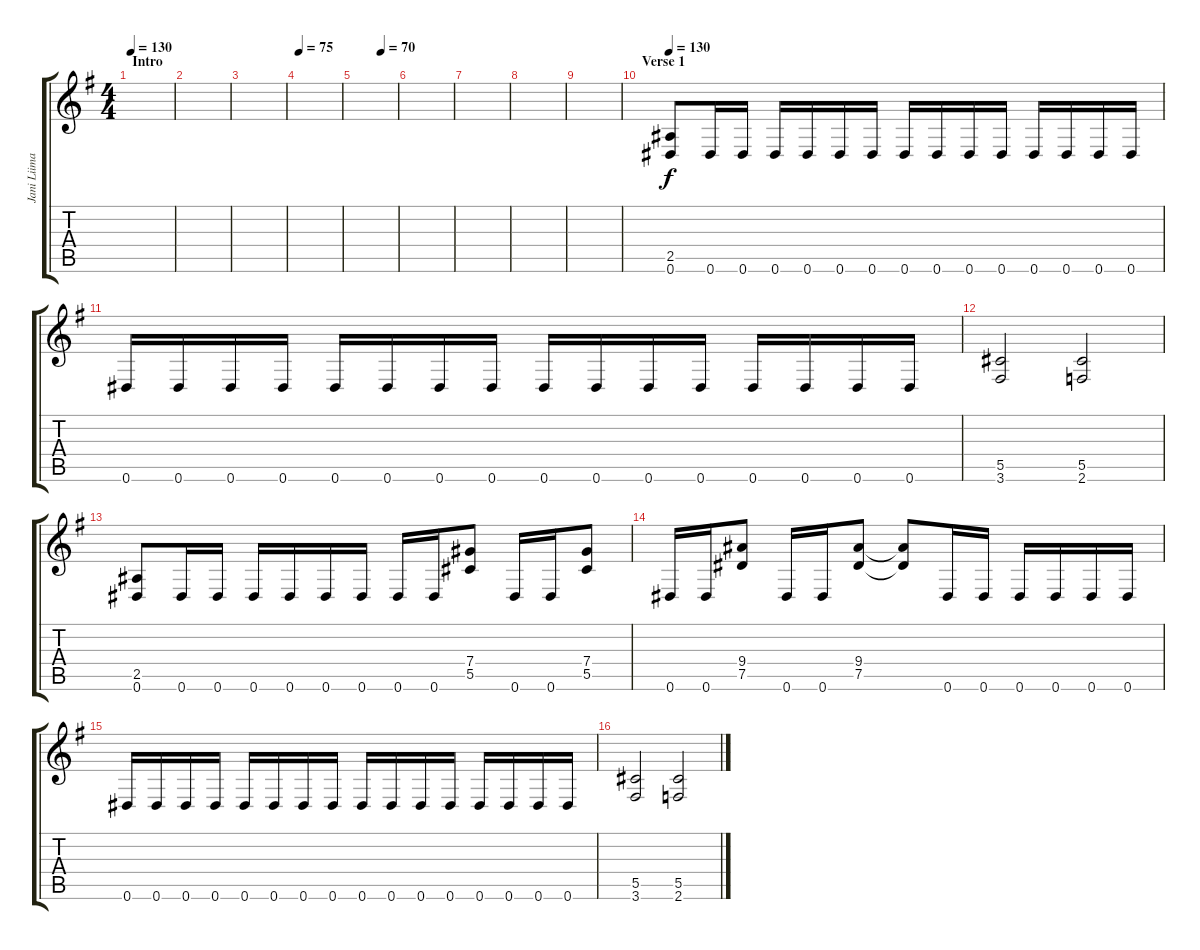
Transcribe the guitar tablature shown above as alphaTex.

\track ("Jani Liimatainen" "Jani Liima") {instrument distortionguitar}
\staff {score tabs}
\tuning (Eb4 Bb3 Gb3 Db3 Ab2 Eb2) {hide}
\ts (4 4)
\section ("" "Intro")
\tempo 130
\tempo 75
\tempo 130
\clef g2
\ks eminor
|
|
|
\tempo 75
|
\tempo (70 0.625)
|
|
|
|
|
\section ("" "Verse 1")
\tempo 130
(2.5 0.6).8 0.6.16 0.6.16 0.6.16 0.6.16 0.6.16 0.6.16 0.6.16 0.6.16 0.6.16 0.6.16 0.6.16 0.6.16 0.6.16 0.6.16 |
0.6.16 0.6.16 0.6.16 0.6.16 0.6.16 0.6.16 0.6.16 0.6.16 0.6.16 0.6.16 0.6.16 0.6.16 0.6.16 0.6.16 0.6.16 0.6.16 |
(5.5 3.6).2 (5.5 2.6).2 |
(2.5 0.6).8 0.6.16 0.6.16 0.6.16 0.6.16 0.6.16 0.6.16 0.6.16 0.6.16 (7.4 5.5).8 0.6.16 0.6.16 (7.4 5.5).8 |
0.6.16 0.6.16 (9.4 7.5).8 0.6.16 0.6.16 (9.4 7.5).8 (9.4{t} 7.5{t}).8 0.6.16 0.6.16 0.6.16 0.6.16 0.6.16 0.6.16 |
0.6.16 0.6.16 0.6.16 0.6.16 0.6.16 0.6.16 0.6.16 0.6.16 0.6.16 0.6.16 0.6.16 0.6.16 0.6.16 0.6.16 0.6.16 0.6.16 |
(5.5 3.6).2 (5.5 2.6).2
